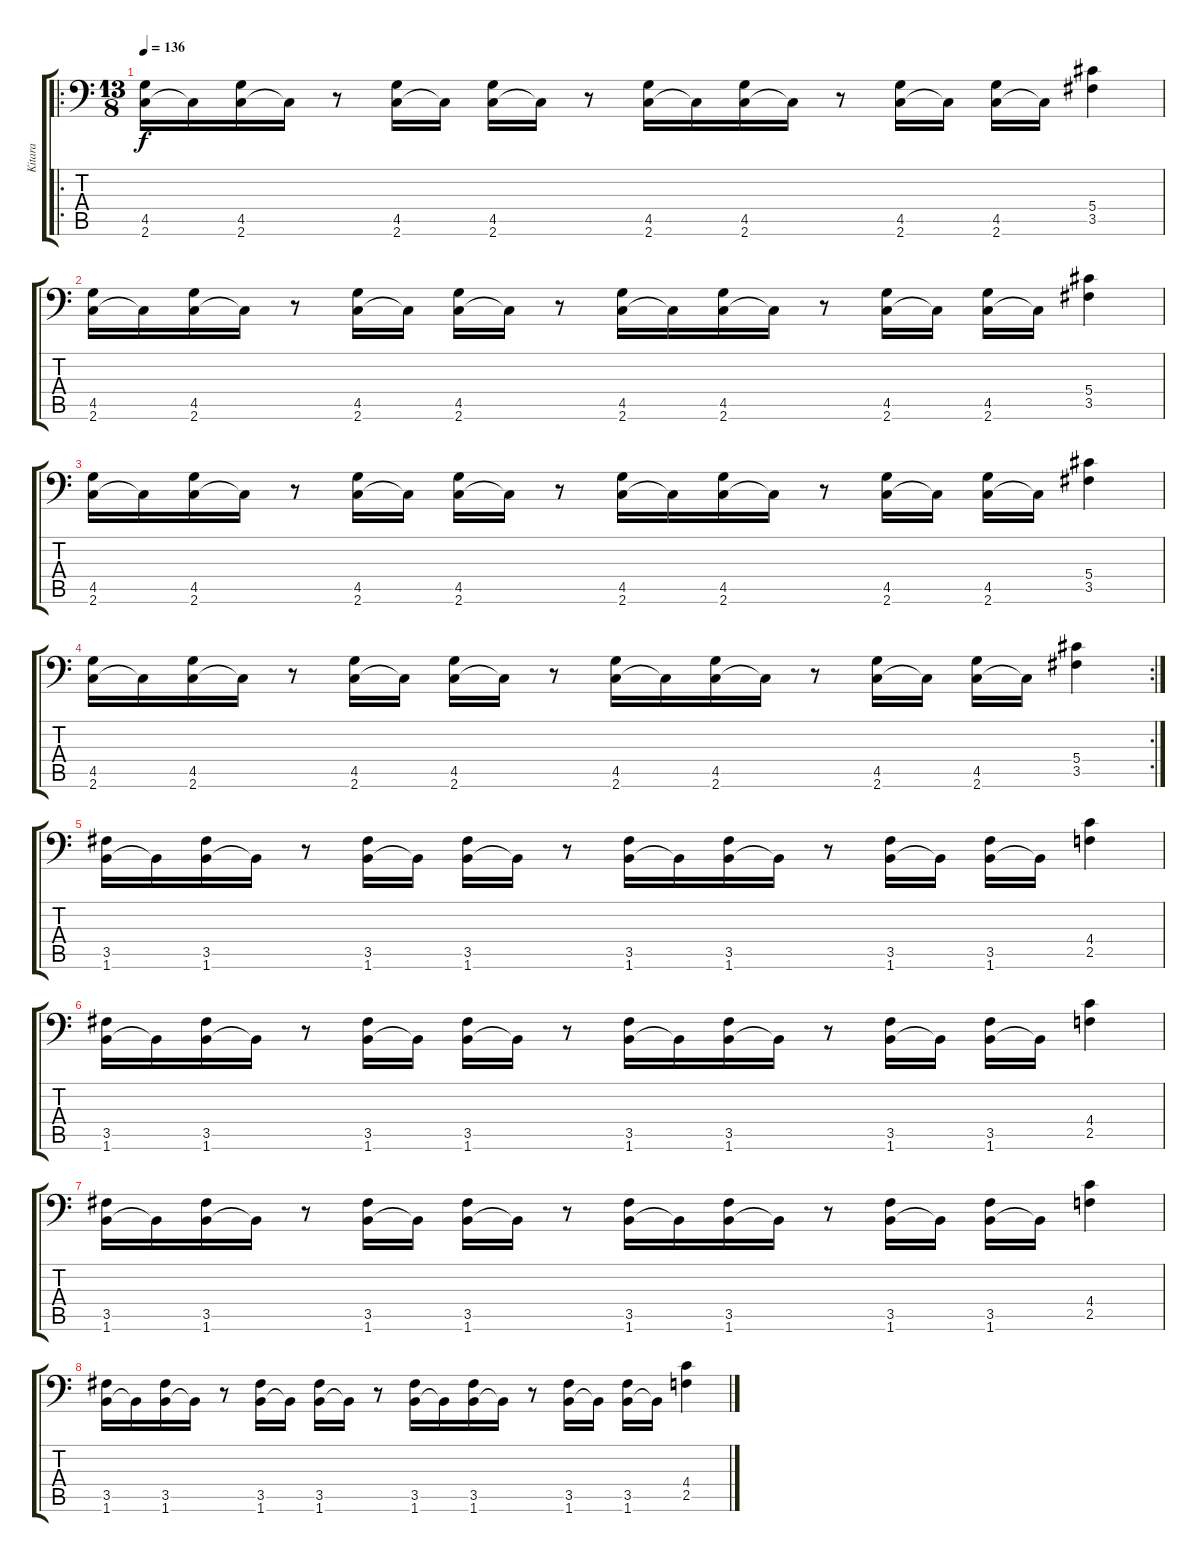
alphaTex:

\track ("Kitara" "Kitara") {instrument distortionguitar}
\staff {score tabs}
\tuning (Bb3 F3 Db3 Ab2 Eb2 Bb1) {hide}
\ro
\ts (13 8)
\tempo 136
\clef f4
\ks c
(4.5 2.6).16{dy f} 2.6{t}.16 (4.5 2.6).16 2.6{t}.16 r.8 (4.5 2.6).16 2.6{t}.16 (4.5 2.6).16 2.6{t}.16 r.8 (4.5 2.6).16 2.6{t}.16 (4.5 2.6).16 2.6{t}.16 r.8 (4.5 2.6).16 2.6{t}.16 (4.5 2.6).16 2.6{t}.16 (5.4 3.5).4 |
(4.5 2.6).16 2.6{t}.16 (4.5 2.6).16 2.6{t}.16 r.8 (4.5 2.6).16 2.6{t}.16 (4.5 2.6).16 2.6{t}.16 r.8 (4.5 2.6).16 2.6{t}.16 (4.5 2.6).16 2.6{t}.16 r.8 (4.5 2.6).16 2.6{t}.16 (4.5 2.6).16 2.6{t}.16 (5.4 3.5).4 |
(4.5 2.6).16 2.6{t}.16 (4.5 2.6).16 2.6{t}.16 r.8 (4.5 2.6).16 2.6{t}.16 (4.5 2.6).16 2.6{t}.16 r.8 (4.5 2.6).16 2.6{t}.16 (4.5 2.6).16 2.6{t}.16 r.8 (4.5 2.6).16 2.6{t}.16 (4.5 2.6).16 2.6{t}.16 (5.4 3.5).4 |
\rc 2
(4.5 2.6).16 2.6{t}.16 (4.5 2.6).16 2.6{t}.16 r.8 (4.5 2.6).16 2.6{t}.16 (4.5 2.6).16 2.6{t}.16 r.8 (4.5 2.6).16 2.6{t}.16 (4.5 2.6).16 2.6{t}.16 r.8 (4.5 2.6).16 2.6{t}.16 (4.5 2.6).16 2.6{t}.16 (5.4 3.5).4 |
(3.5 1.6).16 1.6{t}.16 (3.5 1.6).16 1.6{t}.16 r.8 (3.5 1.6).16 1.6{t}.16 (3.5 1.6).16 1.6{t}.16 r.8 (3.5 1.6).16 1.6{t}.16 (3.5 1.6).16 1.6{t}.16 r.8 (3.5 1.6).16 1.6{t}.16 (3.5 1.6).16 1.6{t}.16 (4.4 2.5).4 |
(3.5 1.6).16 1.6{t}.16 (3.5 1.6).16 1.6{t}.16 r.8 (3.5 1.6).16 1.6{t}.16 (3.5 1.6).16 1.6{t}.16 r.8 (3.5 1.6).16 1.6{t}.16 (3.5 1.6).16 1.6{t}.16 r.8 (3.5 1.6).16 1.6{t}.16 (3.5 1.6).16 1.6{t}.16 (4.4 2.5).4 |
(3.5 1.6).16 1.6{t}.16 (3.5 1.6).16 1.6{t}.16 r.8 (3.5 1.6).16 1.6{t}.16 (3.5 1.6).16 1.6{t}.16 r.8 (3.5 1.6).16 1.6{t}.16 (3.5 1.6).16 1.6{t}.16 r.8 (3.5 1.6).16 1.6{t}.16 (3.5 1.6).16 1.6{t}.16 (4.4 2.5).4 |
(3.5 1.6).16 1.6{t}.16 (3.5 1.6).16 1.6{t}.16 r.8 (3.5 1.6).16 1.6{t}.16 (3.5 1.6).16 1.6{t}.16 r.8 (3.5 1.6).16 1.6{t}.16 (3.5 1.6).16 1.6{t}.16 r.8 (3.5 1.6).16 1.6{t}.16 (3.5 1.6).16 1.6{t}.16 (4.4 2.5).4
